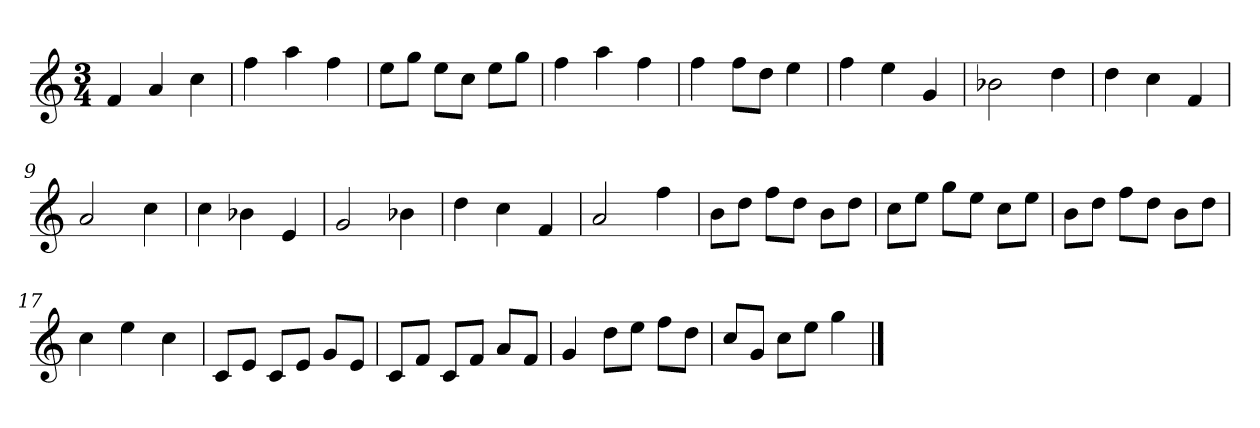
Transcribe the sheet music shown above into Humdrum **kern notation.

**kern
*part1
*staff1
*clefG2
*k[]
*M3/4
=
4f
4a
4cc
=2
4ff
4aa
4ff
=3
8ee\L
8gg\J
8ee\L
8cc\J
8ee\L
8gg\J
=4
4ff
4aa
4ff
=5y
4ff
8ff\L
8dd\J
4ee
=6y
4ff
4ee
4g
=7
2b-X
4dd
=8
4dd
4cc
4f
=9
2a
4cc
=10y
4cc
4b-X
4e
=11
2g
4b-X
=12
4dd
4cc
4f
=13
2a
4ff
=14y
8b\L
8dd\J
8ff\L
8dd\J
8b\L
8dd\J
=15
8cc\L
8ee\J
8gg\L
8ee\J
8cc\L
8ee\J
=16
8b\L
8dd\J
8ff\L
8dd\J
8b\L
8dd\J
=17
4cc
4ee
4cc
=18y
8c/L
8e/J
8c/L
8e/J
8g/L
8e/J
=19
8c/L
8f/J
8c/L
8f/J
8a/L
8f/J
=20
4g
8dd\L
8ee\J
8ff\L
8dd\J
=21
8cc/L
8g/J
8cc\L
8ee\J
4gg
==
*-
